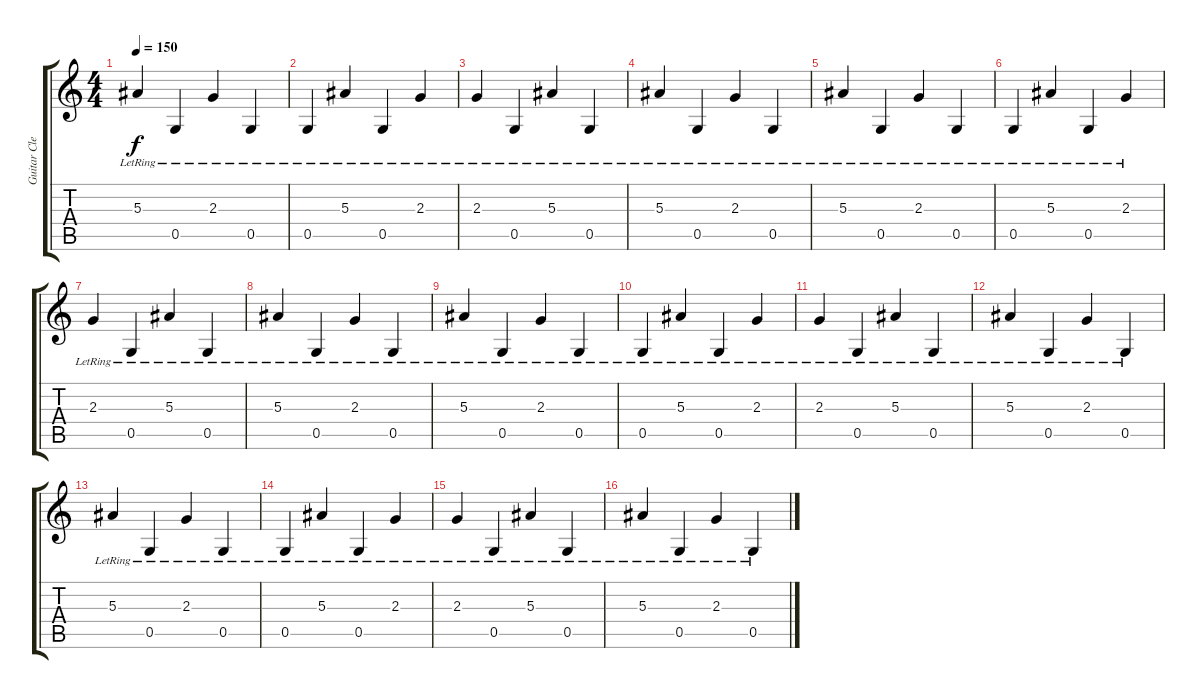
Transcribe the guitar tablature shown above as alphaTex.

\track ("Guitar Clean 2" "Guitar Cle") {instrument acousticguitarnylon}
\staff {score tabs}
\tuning (D4 A3 F3 C3 G2 C2) {hide}
\ts (4 4)
\tempo 150
\clef g2
\ks c
5.3{lr}.4{dy f} 0.5{lr}.4 2.3{lr}.4 0.5{lr}.4 |
0.5{lr}.4 5.3{lr}.4 0.5{lr}.4 2.3{lr}.4 |
2.3{lr}.4 0.5{lr}.4 5.3{lr}.4 0.5{lr}.4 |
5.3{lr}.4 0.5{lr}.4 2.3{lr}.4 0.5{lr}.4 |
5.3{lr}.4 0.5{lr}.4 2.3{lr}.4 0.5{lr}.4 |
0.5{lr}.4 5.3{lr}.4 0.5{lr}.4 2.3{lr}.4 |
2.3{lr}.4 0.5{lr}.4 5.3{lr}.4 0.5{lr}.4 |
5.3{lr}.4 0.5{lr}.4 2.3{lr}.4 0.5{lr}.4 |
5.3{lr}.4 0.5{lr}.4 2.3{lr}.4 0.5{lr}.4 |
0.5{lr}.4 5.3{lr}.4 0.5{lr}.4 2.3{lr}.4 |
2.3{lr}.4 0.5{lr}.4 5.3{lr}.4 0.5{lr}.4 |
5.3{lr}.4 0.5{lr}.4 2.3{lr}.4 0.5{lr}.4 |
5.3{lr}.4 0.5{lr}.4 2.3{lr}.4 0.5{lr}.4 |
0.5{lr}.4 5.3{lr}.4 0.5{lr}.4 2.3{lr}.4 |
2.3{lr}.4 0.5{lr}.4 5.3{lr}.4 0.5{lr}.4 |
5.3{lr}.4 0.5{lr}.4 2.3{lr}.4 0.5{lr}.4
